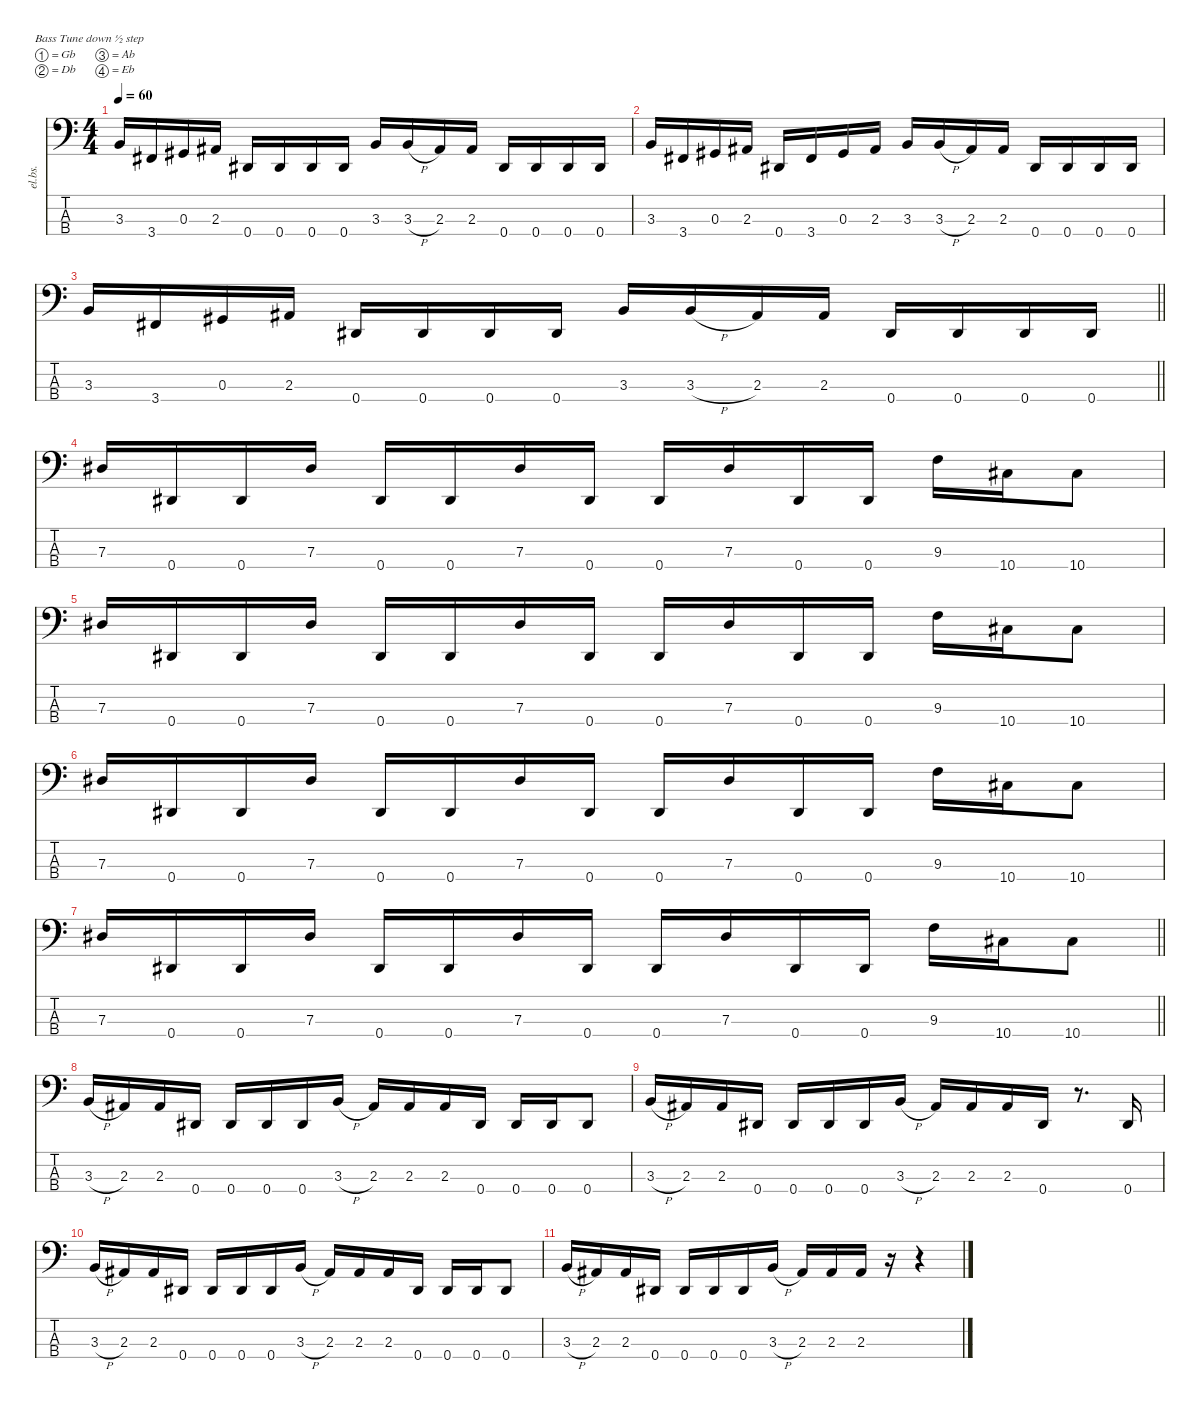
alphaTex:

\defaultSystemsLayout 4
\hideDynamics
\bracketExtendMode nobrackets
\otherSystemsTrackNameOrientation horizontal
\track ("Bass" "el.bs.") {defaultSystemsLayout 4 instrument electricbassfinger}
\staff {score tabs}
\tuning (Gb2 Db2 Ab1 Eb1)
\ts (4 4)
\tempo 60
\clef f4
\ks c
3.3.16{dy f beam Up} 3.4{acc #}.16{beam Up} 0.3{acc #}.16{beam Up} 2.3{acc #}.16{beam Up} 0.4{acc #}.16{beam Up} 0.4{acc #}.16{beam Up} 0.4{acc #}.16{beam Up} 0.4{acc #}.16{beam Up} 3.3.16{beam Up} 3.3{h}.16{beam Up} 2.3{acc #}.16{beam Up} 2.3{acc #}.16{beam Up} 0.4{acc #}.16{beam Up} 0.4{acc #}.16{beam Up} 0.4{acc #}.16{beam Up} 0.4{acc #}.16{beam Up} |
3.3.16{beam Up} 3.4{acc #}.16{beam Up} 0.3{acc #}.16{beam Up} 2.3{acc #}.16{beam Up} 0.4{acc #}.16{beam Up} 3.4{acc #}.16{beam Up} 0.3{acc #}.16{beam Up} 2.3{acc #}.16{beam Up} 3.3.16{beam Up} 3.3{h}.16{beam Up} 2.3{acc #}.16{beam Up} 2.3{acc #}.16{beam Up} 0.4{acc #}.16{beam Up} 0.4{acc #}.16{beam Up} 0.4{acc #}.16{beam Up} 0.4{acc #}.16{beam Up} |
\barLineRight lightlight
3.3.16{beam Up} 3.4{acc #}.16{beam Up} 0.3{acc #}.16{beam Up} 2.3{acc #}.16{beam Up} 0.4{acc #}.16{beam Up} 0.4{acc #}.16{beam Up} 0.4{acc #}.16{beam Up} 0.4{acc #}.16{beam Up} 3.3.16{beam Up} 3.3{h}.16{beam Up} 2.3{acc #}.16{beam Up} 2.3{acc #}.16{beam Up} 0.4{acc #}.16{beam Up} 0.4{acc #}.16{beam Up} 0.4{acc #}.16{beam Up} 0.4{acc #}.16{beam Up} |
7.3{acc #}.16{beam Up} 0.4{acc #}.16{beam Up} 0.4{acc #}.16{beam Up} 7.3{acc #}.16{beam Up} 0.4{acc #}.16{beam Up} 0.4{acc #}.16{beam Up} 7.3{acc #}.16{beam Up} 0.4{acc #}.16{beam Up} 0.4{acc #}.16{beam Up} 7.3{acc #}.16{beam Up} 0.4{acc #}.16{beam Up} 0.4{acc #}.16{beam Up} 9.3.16{beam Down} 10.4{acc #}.16{beam Down} 10.4{acc #}.8{beam Down} |
7.3{acc #}.16{beam Up} 0.4{acc #}.16{beam Up} 0.4{acc #}.16{beam Up} 7.3{acc #}.16{beam Up} 0.4{acc #}.16{beam Up} 0.4{acc #}.16{beam Up} 7.3{acc #}.16{beam Up} 0.4{acc #}.16{beam Up} 0.4{acc #}.16{beam Up} 7.3{acc #}.16{beam Up} 0.4{acc #}.16{beam Up} 0.4{acc #}.16{beam Up} 9.3.16{beam Down} 10.4{acc #}.16{beam Down} 10.4{acc #}.8{beam Down} |
7.3{acc #}.16{beam Up} 0.4{acc #}.16{beam Up} 0.4{acc #}.16{beam Up} 7.3{acc #}.16{beam Up} 0.4{acc #}.16{beam Up} 0.4{acc #}.16{beam Up} 7.3{acc #}.16{beam Up} 0.4{acc #}.16{beam Up} 0.4{acc #}.16{beam Up} 7.3{acc #}.16{beam Up} 0.4{acc #}.16{beam Up} 0.4{acc #}.16{beam Up} 9.3.16{beam Down} 10.4{acc #}.16{beam Down} 10.4{acc #}.8{beam Down} |
\barLineRight lightlight
7.3{acc #}.16{beam Up} 0.4{acc #}.16{beam Up} 0.4{acc #}.16{beam Up} 7.3{acc #}.16{beam Up} 0.4{acc #}.16{beam Up} 0.4{acc #}.16{beam Up} 7.3{acc #}.16{beam Up} 0.4{acc #}.16{beam Up} 0.4{acc #}.16{beam Up} 7.3{acc #}.16{beam Up} 0.4{acc #}.16{beam Up} 0.4{acc #}.16{beam Up} 9.3.16{beam Down} 10.4{acc #}.16{beam Down} 10.4{acc #}.8{beam Down} |
3.3{h}.16{beam Up} 2.3{acc #}.16{beam Up} 2.3{acc #}.16{beam Up} 0.4{acc #}.16{beam Up} 0.4{acc #}.16{beam Up} 0.4{acc #}.16{beam Up} 0.4{acc #}.16{beam Up} 3.3{h}.16{beam Up} 2.3{acc #}.16{beam Up} 2.3{acc #}.16{beam Up} 2.3{acc #}.16{beam Up} 0.4{acc #}.16{beam Up} 0.4{acc #}.16{beam Up} 0.4{acc #}.16{beam Up} 0.4{acc #}.8{beam Up} |
3.3{h}.16{beam Up} 2.3{acc #}.16{beam Up} 2.3{acc #}.16{beam Up} 0.4{acc #}.16{beam Up} 0.4{acc #}.16{beam Up} 0.4{acc #}.16{beam Up} 0.4{acc #}.16{beam Up} 3.3{h}.16{beam Up} 2.3{acc #}.16{beam Up} 2.3{acc #}.16{beam Up} 2.3{acc #}.16{beam Up} 0.4{acc #}.16{beam Up} r.8{d beam Up} 0.4{acc #}.16{beam Up} |
3.3{h}.16{beam Up} 2.3{acc #}.16{beam Up} 2.3{acc #}.16{beam Up} 0.4{acc #}.16{beam Up} 0.4{acc #}.16{beam Up} 0.4{acc #}.16{beam Up} 0.4{acc #}.16{beam Up} 3.3{h}.16{beam Up} 2.3{acc #}.16{beam Up} 2.3{acc #}.16{beam Up} 2.3{acc #}.16{beam Up} 0.4{acc #}.16{beam Up} 0.4{acc #}.16{beam Up} 0.4{acc #}.16{beam Up} 0.4{acc #}.8{beam Up} |
3.3{h}.16{beam Up} 2.3{acc #}.16{beam Up} 2.3{acc #}.16{beam Up} 0.4{acc #}.16{beam Up} 0.4{acc #}.16{beam Up} 0.4{acc #}.16{beam Up} 0.4{acc #}.16{beam Up} 3.3{h}.16{beam Up} 2.3{acc #}.16{beam Up} 2.3{acc #}.16{beam Up} 2.3{acc #}.16{beam Up} r.16{beam Up} r.4{beam Up}
